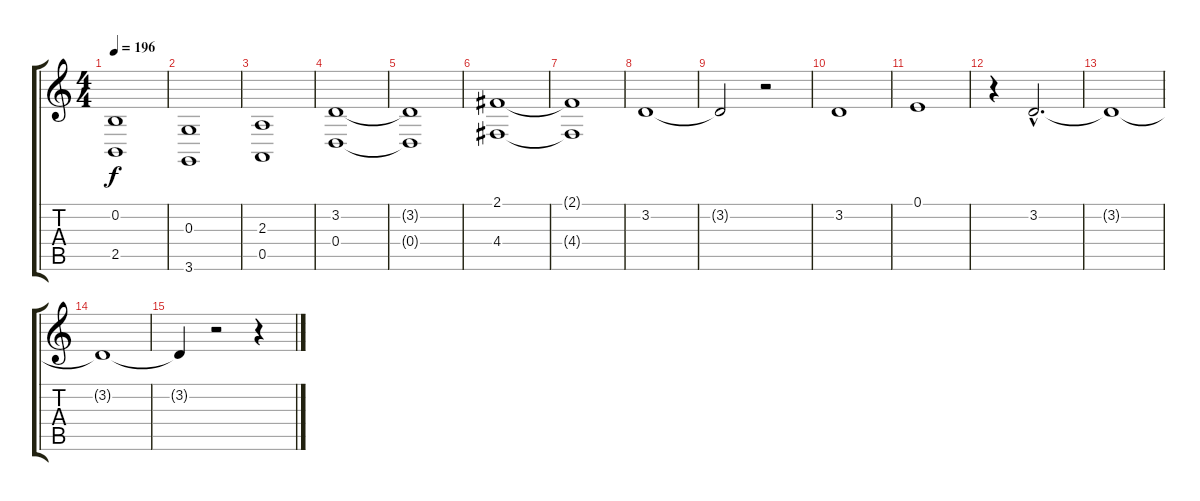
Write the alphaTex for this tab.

\track "" {instrument tuba}
\staff {score tabs}
\tuning (E4 B3 G3 D3 A2 E2) {hide}
\ts (4 4)
\tempo 196
\clef g2
\ks c
(0.2{t} 2.5{t}).1{dy f} |
(0.3 3.6).1{volume 11} |
(2.3 0.5).1{volume 11} |
(3.2 0.4).1{volume 10} |
(3.2{t} 0.4{t}).1 |
(2.1 4.4).1{volume 10} |
(2.1{t} 4.4{t}).1 |
3.2.1{volume 9} |
3.2{t}.2 r.2 |
3.2.1{volume 11} |
0.1.1{volume 13} |
r.4 3.2{hac}.2{d volume 14} |
3.2{t}.1 |
3.2{t}.1 |
3.2{t}.4 r.2 r.4
